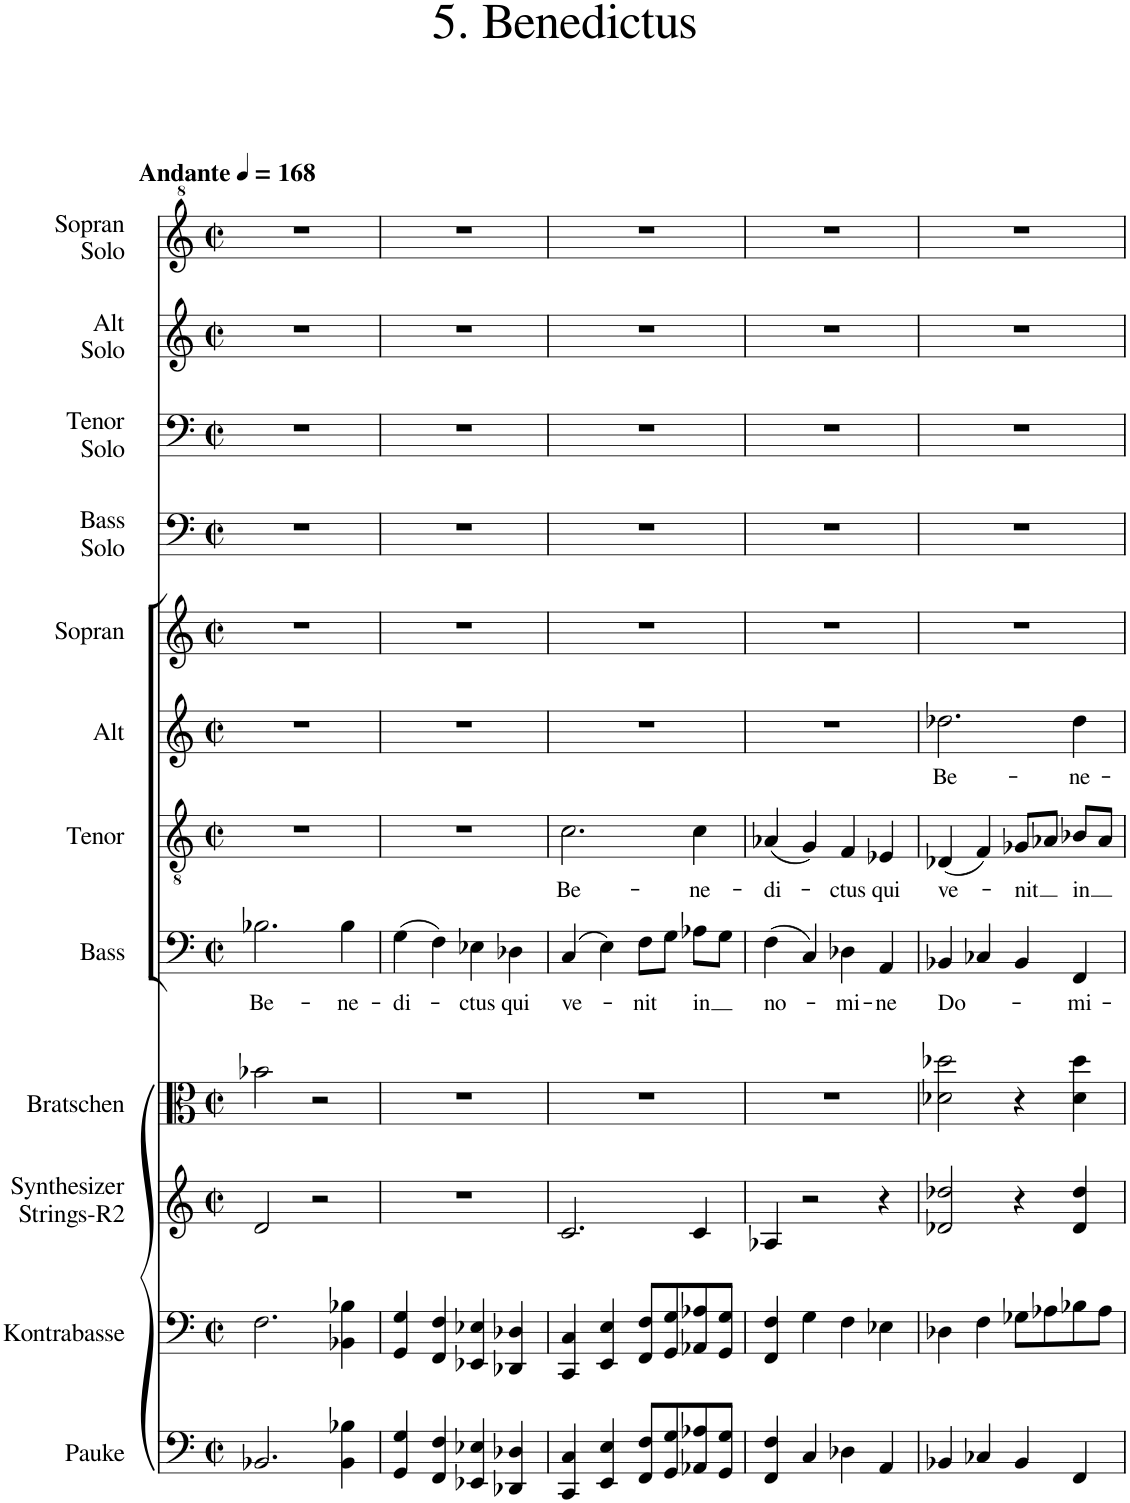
**kern	**kern	**kern	**kern	**kern	**text	**kern	**text	**kern	**text	**kern	**kern	**kern	**kern	**kern
*part12	*part11	*part10	*part9	*part8	*part8	*part7	*part7	*part6	*part6	*part5	*part4	*part3	*part2	*part1
*staff12	*staff11	*staff10	*staff9	*staff8	*staff8	*staff7	*staff7	*staff6	*staff6	*staff5	*staff4	*staff3	*staff2	*staff1
*I"Pauke	*I"Kontrabasse	*I"Synthesizer Strings-R2	*I"Bratschen	*I"Bass	*	*I"Tenor	*	*I"Alt	*	*I"Sopran	*I"Bass Solo	*I"Tenor Solo	*I"Alt Solo	*I"Sopran Solo
*	*	*I'Str	*	*I'B	*	*I'T	*	*I'A	*	*I'S	*	*	*	*
*clefF4	*clefF4	*clefG2	*clefC3	*clefF4	*	*clefGv2	*	*clefG2	*	*clefG2	*clefF4	*clefF4	*clefG2	*clefG^2
*	*	*	*	*	*	*ITrd7c12	*	*ITrd1c2	*	*	*	*	*ITrd4c7	*ITrd-7c-12
*k[]	*k[]	*k[]	*k[]	*k[]	*	*k[]	*	*k[]	*	*k[]	*k[]	*k[]	*k[]	*k[]
*M2/2	*M2/2	*M2/2	*M2/2	*M2/2	*	*M2/2	*	*M2/2	*	*M2/2	*M2/2	*M2/2	*M2/2	*M2/2
*met(c|)	*met(c|)	*met(c|)	*met(c|)	*met(c|)	*	*met(c|)	*	*met(c|)	*	*met(c|)	*met(c|)	*met(c|)	*met(c|)	*met(c|)
*MM168	*MM168	*MM168	*MM168	*MM168	*	*MM168	*	*MM168	*	*MM168	*MM168	*MM168	*MM168	*MM168
=1	=1	=1	=1	=1	=1	=1	=1	=1	=1	=1	=1	=1	=1	=1
!	!	!	!	!	!	!	!	!	!	!	!	!	!	!LO:TX:a:B:t=Andante
!	!	!	!	!	!LO:LY:b	!	!	!	!	!	!	!	!	!
2.BB-X/	2.F\	2d/	2b-X\	2.B-X\	Be-	1r	.	1r	.	1r	1r	1r	1r	1r
.	.	2r	2r	.	.	.	.	.	.	.	.	.	.	.
!	!	!	!	!	!LO:LY:b	!	!	!	!	!	!	!	!	!
4BB-\ 4B-X\	4BB-X\ 4B-X\	.	.	4B-\	-ne-	.	.	.	.	.	.	.	.	.
=2	=2	=2	=2	=2	=2	=2	=2	=2	=2	=2	=2	=2	=2	=2
!	!	!	!	!	!LO:LY:b	!	!	!	!	!	!	!	!	!
4GG/ 4G/	4GG/ 4G/	1r	1r	(4G\	-di-	1r	.	1r	.	1r	1r	1r	1r	1r
4FF/ 4F/	4FF/ 4F/	.	.	4F\)	.	.	.	.	.	.	.	.	.	.
!	!	!	!	!	!LO:LY:b	!	!	!	!	!	!	!	!	!
4EE-X/ 4E-X/	4EE-X/ 4E-X/	.	.	4E-X\	-ctus	.	.	.	.	.	.	.	.	.
!	!	!	!	!	!LO:LY:b	!	!	!	!	!	!	!	!	!
4DD-X/ 4D-X/	4DD-X/ 4D-X/	.	.	4D-X\	qui	.	.	.	.	.	.	.	.	.
=3	=3	=3	=3	=3	=3	=3	=3	=3	=3	=3	=3	=3	=3	=3
!	!	!	!	!	!LO:LY:b	!	!LO:LY:b	!	!	!	!	!	!	!
4CC/ 4C/	4CC/ 4C/	2.c/	1r	(4C/	ve-	2.c\	Be-	1r	.	1r	1r	1r	1r	1r
4EE/ 4E/	4EE/ 4E/	.	.	4E\)	.	.	.	.	.	.	.	.	.	.
!	!	!	!	!	!LO:LY:b	!	!	!	!	!	!	!	!	!
8FF/ 8F/L	8FF/ 8F/L	.	.	8F\L	-nit	.	.	.	.	.	.	.	.	.
8GG/ 8G/	8GG/ 8G/	.	.	8G\J	.	.	.	.	.	.	.	.	.	.
!	!	!	!	!	!LO:LY:b	!	!LO:LY:b	!	!	!	!	!	!	!
8AA-X/ 8A-X/	8AA-X/ 8A-X/	4c/	.	8A-X\L	in	4c\	-ne-	.	.	.	.	.	.	.
8GG/ 8G/J	8GG/ 8G/J	.	.	8G\J	.	.	.	.	.	.	.	.	.	.
=4	=4	=4	=4	=4	=4	=4	=4	=4	=4	=4	=4	=4	=4	=4
!	!	!	!	!	!LO:LY:b	!	!LO:LY:b	!	!	!	!	!	!	!
4FF/ 4F/	4FF/ 4F/	4A-X/	1r	(4F\	no-	(4A-X/	-di-	1r	.	1r	1r	1r	1r	1r
4C/	4G\	2r	.	4C/)	.	4G/)	.	.	.	.	.	.	.	.
!	!	!	!	!	!LO:LY:b	!	!LO:LY:b	!	!	!	!	!	!	!
4D-X\	4F\	.	.	4D-X\	-mi-	4F/	-ctus	.	.	.	.	.	.	.
!	!	!	!	!	!LO:LY:b	!	!LO:LY:b	!	!	!	!	!	!	!
4AA/	4E-X\	4r	.	4AA/	-ne	4E-X/	qui	.	.	.	.	.	.	.
=5	=5	=5	=5	=5	=5	=5	=5	=5	=5	=5	=5	=5	=5	=5
!	!	!	!	!	!LO:LY:b	!	!LO:LY:b	!	!LO:LY:b	!	!	!	!	!
4BB-X/	4D-X\	2d-X/ 2dd-X/	2d-X\ 2dd-X\	4BB-X/	Do-	(4D-X/	ve-	2.dd-X\	Be-	1r	1r	1r	1r	1r
4C-X/	4F\	.	.	4C-X/	.	4F/)	.	.	.	.	.	.	.	.
!	!	!	!	!	!	!	!LO:LY:b	!	!	!	!	!	!	!
4BB-/	8G-X\L	4r	4r	4BB-/	.	8G-X/L	-nit	.	.	.	.	.	.	.
.	8A-X\	.	.	.	.	8A-X/J	.	.	.	.	.	.	.	.
!	!	!	!	!	!LO:LY:b	!	!LO:LY:b	!	!LO:LY:b	!	!	!	!	!
4FF/	8B-X\	4d-/ 4dd-/	4d-\ 4dd-\	4FF/	-mi-	8B-X/L	in	4dd-\	-ne-	.	.	.	.	.
.	8A-\J	.	.	.	.	8A-/J	.	.	.	.	.	.	.	.
=	=	=	=	=	=	=	=	=	=	=	=	=	=	=
*-	*-	*-	*-	*-	*-	*-	*-	*-	*-	*-	*-	*-	*-	*-
